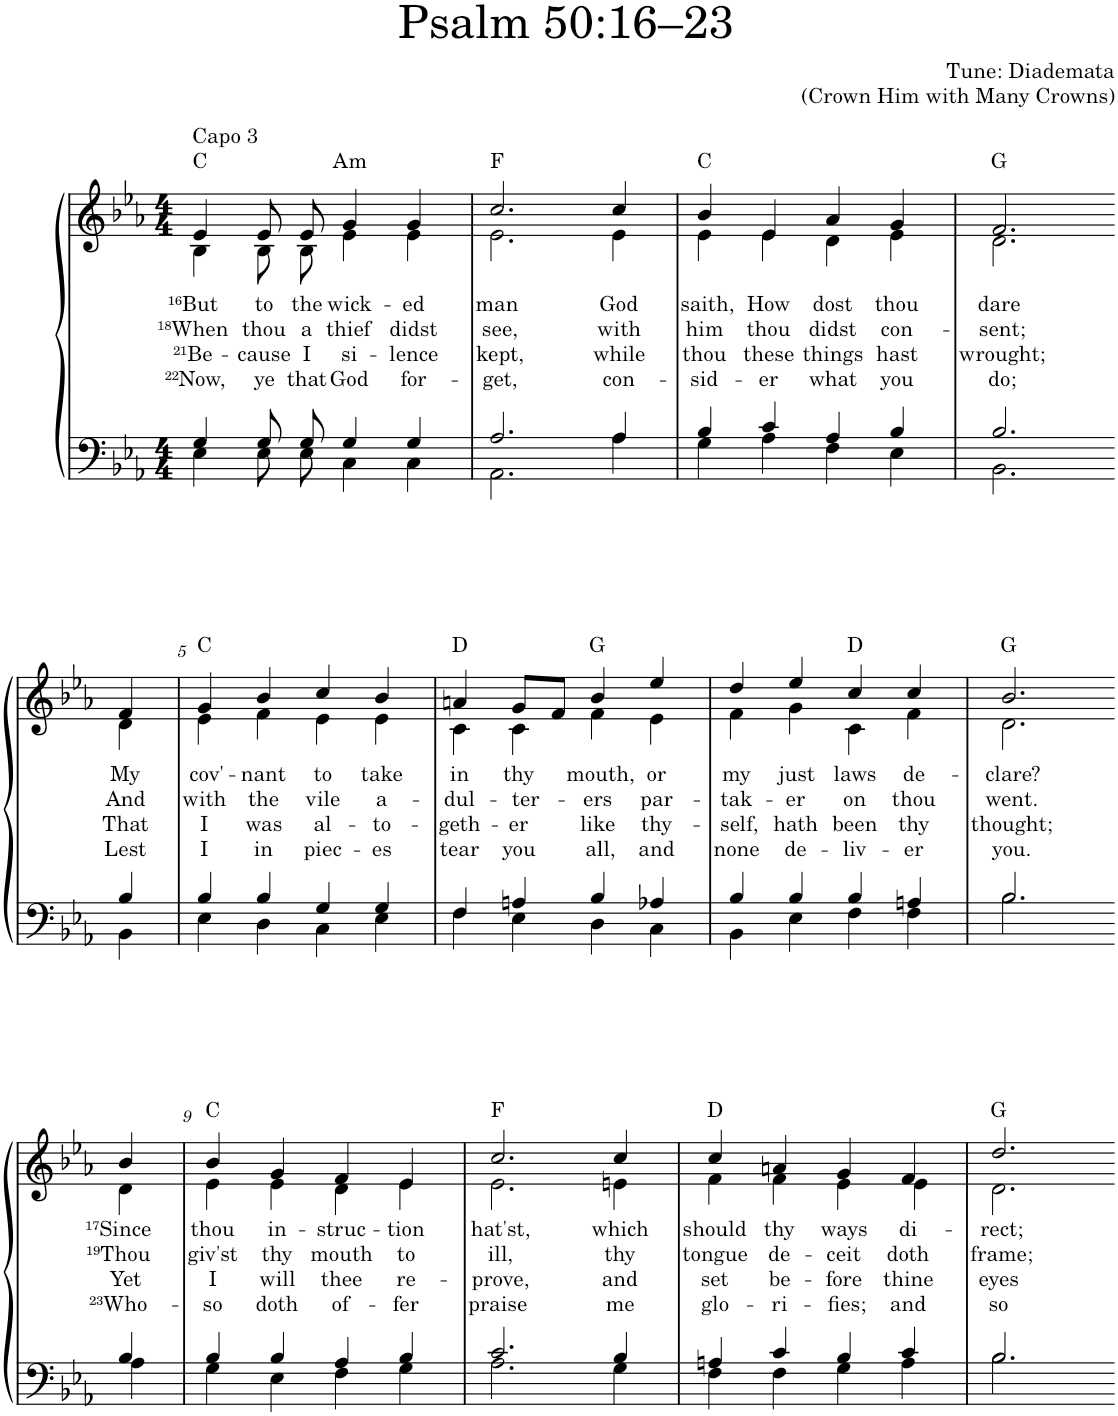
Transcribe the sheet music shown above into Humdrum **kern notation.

**kern	**kern	**text	**text	**text	**text	**harte
*part1	*part1	*part1	*part1	*part1	*part1	*part1
*staff2	*staff1	*staff1	*staff1	*staff1	*staff1	*
*I"Choir	*	*	*	*	*	*
*clefF4	*clefG2	*	*	*	*	*
*k[b-e-a-]	*k[b-e-a-]	*	*	*	*	*
*E-:	*E-:	*	*	*	*	*
*M4/4	*M4/4	*	*	*	*	*
=1	=1	=1	=1	=1	=1	=1
*^	*	*	*	*	*	*
!	!	!LO:TX:a:t=Capo 3	!	!	!	!	!
!	!	!	!LO:LY:b	!LO:LY:b	!LO:LY:b	!LO:LY:b	!
*	*	*^	*	*	*	*	*
4G/	4E-\	4e-/	4B-\	¹⁶But	¹⁸When	²¹Be-	²²Now,	C:maj
!	!	!	!	!LO:LY:b	!LO:LY:b	!LO:LY:b	!LO:LY:b	!
8G/L	8E-\L	8e-/	8B-\	to	thou	-cause	ye	.
!	!	!	!	!LO:LY:b	!LO:LY:b	!LO:LY:b	!LO:LY:b	!
8G/J	8E-\J	8e-/	8B-\	the	a	I	that	.
!	!	!	!	!LO:LY:b	!LO:LY:b	!LO:LY:b	!LO:LY:b	!LO:H:kt=m
4G/	4C\	4g/	4e-\	wick-	thief	si-	God	A:min
!	!	!	!	!LO:LY:b	!LO:LY:b	!LO:LY:b	!LO:LY:b	!
4G/	4C\	4g/	4e-\	-ed	didst	-lence	for-	.
=2	=2	=2	=2	=2	=2	=2	=2	=2
!	!	!	!	!LO:LY:b	!LO:LY:b	!LO:LY:b	!LO:LY:b	!
2.A-/	2.AA-\	2.cc/	2.e-\	man	see,	kept,	-get,	F:maj
!	!	!	!	!LO:LY:b	!LO:LY:b	!LO:LY:b	!LO:LY:b	!
4A-/	4A-\	4cc/	4e-\	God	with	while	con-	.
=3	=3	=3	=3	=3	=3	=3	=3	=3
!	!	!	!	!LO:LY:b	!LO:LY:b	!LO:LY:b	!LO:LY:b	!
4B-/	4G\	4b-/	4e-\	saith,	him	thou	-sid-	C:maj
!	!	!	!	!LO:LY:b	!LO:LY:b	!LO:LY:b	!LO:LY:b	!
4c/	4A-\	4e-/	4e-\	How	thou	these	-er	.
!	!	!	!	!LO:LY:b	!LO:LY:b	!LO:LY:b	!LO:LY:b	!
4A-/	4F\	4a-/	4d\	dost	didst	things	what	.
!	!	!	!	!LO:LY:b	!LO:LY:b	!LO:LY:b	!LO:LY:b	!
4B-/	4E-\	4g/	4e-\	thou	con-	hast	you	.
=4	=4	=4	=4	=4	=4	=4	=4	=4
!	!	!	!	!LO:LY:b	!LO:LY:b	!LO:LY:b	!LO:LY:b	!
2.B-/	2.BB-\	2.f/	2.d\	dare	-sent;	wrought;	do;	G:maj
!!LO:LB:g=z	!!
=4X1-	=4X1-	=4X1-	=4X1-	=4X1-	=4X1-	=4X1-	=4X1-	=4X1-
!	!	!	!	!LO:LY:b	!LO:LY:b	!LO:LY:b	!LO:LY:b	!
4B-/	4BB-\	4f/	4d\	My	And	That	Lest	.
=5	=5	=5	=5	=5	=5	=5	=5	=5
!	!	!	!	!LO:LY:b	!LO:LY:b	!LO:LY:b	!LO:LY:b	!
4B-/	4E-\	4g/	4e-\	cov'-	with	I	I	C:maj
!	!	!	!	!LO:LY:b	!LO:LY:b	!LO:LY:b	!LO:LY:b	!
4B-/	4D\	4b-/	4f\	-nant	the	was	in	.
!	!	!	!	!LO:LY:b	!LO:LY:b	!LO:LY:b	!LO:LY:b	!
4G/	4C\	4cc/	4e-\	to	vile	al-	piec-	.
!	!	!	!	!LO:LY:b	!LO:LY:b	!LO:LY:b	!LO:LY:b	!
4G/	4E-\	4b-/	4e-\	take	a-	-to-	-es	.
=6	=6	=6	=6	=6	=6	=6	=6	=6
!	!	!	!	!LO:LY:b	!LO:LY:b	!LO:LY:b	!LO:LY:b	!
4F/	4F\	4an/	4c\	in	-dul-	-geth-	tear	D:maj
!	!	!	!	!LO:LY:b	!LO:LY:b	!LO:LY:b	!LO:LY:b	!
4An/	4E-\	8g/L	4c\	thy	-ter-	-er	you	.
.	.	8f/J	.	.	.	.	.	.
!	!	!	!	!LO:LY:b	!LO:LY:b	!LO:LY:b	!LO:LY:b	!
4B-/	4D\	4b-/	4f\	mouth,	-ers	like	all,	G:maj
!	!	!	!	!LO:LY:b	!LO:LY:b	!LO:LY:b	!LO:LY:b	!
4A-X/	4C\	4ee-/	4e-\	or	par-	thy-	and	.
=7	=7	=7	=7	=7	=7	=7	=7	=7
!	!	!	!	!LO:LY:b	!LO:LY:b	!LO:LY:b	!LO:LY:b	!
4B-/	4BB-\	4dd/	4f\	my	-tak-	-self,	none	.
!	!	!	!	!LO:LY:b	!LO:LY:b	!LO:LY:b	!LO:LY:b	!
4B-/	4E-\	4ee-/	4g\	just	-er	hath	de-	.
!	!	!	!	!LO:LY:b	!LO:LY:b	!LO:LY:b	!LO:LY:b	!
4B-/	4F\	4cc/	4c\	laws	on	been	-liv-	D:maj
!	!	!	!	!LO:LY:b	!LO:LY:b	!LO:LY:b	!LO:LY:b	!
4An/	4F\	4cc/	4f\	de-	thou	thy	-er	.
=8	=8	=8	=8	=8	=8	=8	=8	=8
!	!	!	!	!LO:LY:b	!LO:LY:b	!LO:LY:b	!LO:LY:b	!
2.B-/	2.B-\	2.b-/	2.d\	-clare?	went.	thought;	you.	G:maj
!!LO:LB:g=z	!!
=8X2-	=8X2-	=8X2-	=8X2-	=8X2-	=8X2-	=8X2-	=8X2-	=8X2-
!	!	!	!	!LO:LY:b	!LO:LY:b	!LO:LY:b	!LO:LY:b	!
4B-/	4A-\	4b-/	4d\	¹⁷Since	¹⁹Thou	Yet	²³Who-	.
=9	=9	=9	=9	=9	=9	=9	=9	=9
!	!	!	!	!LO:LY:b	!LO:LY:b	!LO:LY:b	!LO:LY:b	!
4B-/	4G\	4b-/	4e-\	thou	giv'st	I	-so	C:maj
!	!	!	!	!LO:LY:b	!LO:LY:b	!LO:LY:b	!LO:LY:b	!
4B-/	4E-\	4g/	4e-\	in-	thy	will	doth	.
!	!	!	!	!LO:LY:b	!LO:LY:b	!LO:LY:b	!LO:LY:b	!
4A-/	4F\	4f/	4d\	-struc-	mouth	thee	of-	.
!	!	!	!	!LO:LY:b	!LO:LY:b	!LO:LY:b	!LO:LY:b	!
4B-/	4G\	4e-/	4e-\	-tion	to	re-	-fer	.
=10	=10	=10	=10	=10	=10	=10	=10	=10
!	!	!	!	!LO:LY:b	!LO:LY:b	!LO:LY:b	!LO:LY:b	!
2.c/	2.A-\	2.cc/	2.e-\	hat'st,	ill,	-prove,	praise	F:maj
!	!	!	!	!LO:LY:b	!LO:LY:b	!LO:LY:b	!LO:LY:b	!
4B-/	4G\	4cc/	4en\	which	thy	and	me	.
=11	=11	=11	=11	=11	=11	=11	=11	=11
!	!	!	!	!LO:LY:b	!LO:LY:b	!LO:LY:b	!LO:LY:b	!
4An/	4F\	4cc/	4f\	should	tongue	set	glo-	D:maj
!	!	!	!	!LO:LY:b	!LO:LY:b	!LO:LY:b	!LO:LY:b	!
4c/	4F\	4an/	4f\	thy	de-	be-	-ri-	.
!	!	!	!	!LO:LY:b	!LO:LY:b	!LO:LY:b	!LO:LY:b	!
4B-/	4G\	4g/	4e-\	ways	-ceit	-fore	-fies;	.
!	!	!	!	!LO:LY:b	!LO:LY:b	!LO:LY:b	!LO:LY:b	!
4c/	4A\	4f/	4e-\	di-	doth	thine	and	.
=12	=12	=12	=12	=12	=12	=12	=12	=12
!	!	!	!	!LO:LY:b	!LO:LY:b	!LO:LY:b	!LO:LY:b	!
2.B-/	2.B-\	2.dd/	2.d\	-rect;	frame;	eyes	so	G:maj
*v	*v	*	*	*	*	*	*	*
*	*v	*v	*	*	*	*	*
=-	=-	=-	=-	=-	=-	=-
*-	*-	*-	*-	*-	*-	*-
